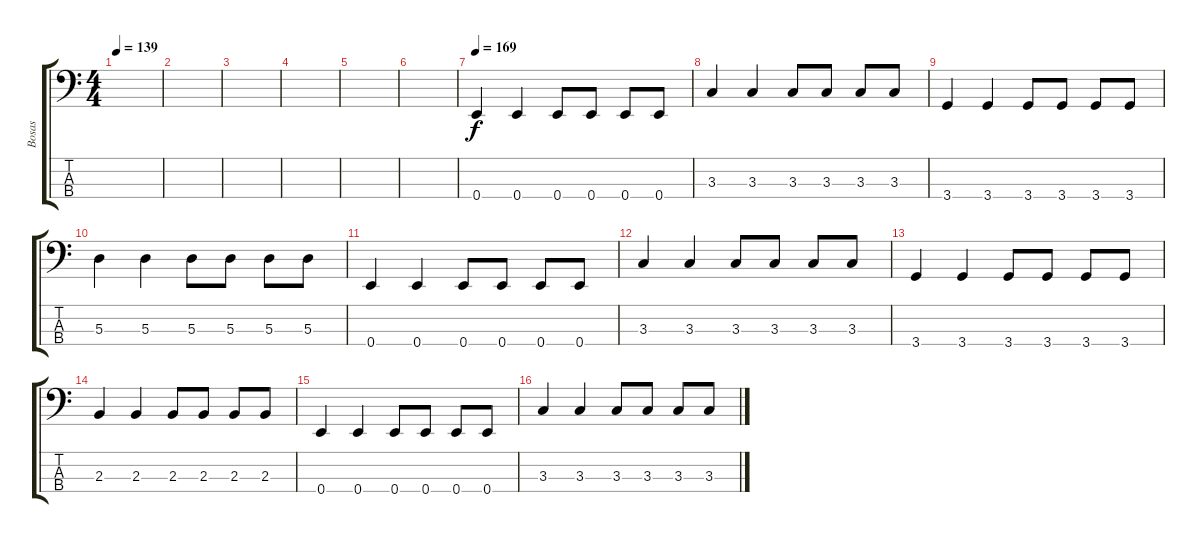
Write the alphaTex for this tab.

\track ("Bosas" "Bosas") {instrument acousticbass}
\staff {score tabs}
\tuning (G2 D2 A1 E1) {hide}
\ts (4 4)
\tempo 139
\clef f4
\ks c
|
|
|
|
|
|
\tempo 169
0.4.4 0.4.4 0.4.8 0.4.8 0.4.8 0.4.8 |
3.3.4 3.3.4 3.3.8 3.3.8 3.3.8 3.3.8 |
3.4.4 3.4.4 3.4.8 3.4.8 3.4.8 3.4.8 |
5.3.4 5.3.4 5.3.8 5.3.8 5.3.8 5.3.8 |
0.4.4 0.4.4 0.4.8 0.4.8 0.4.8 0.4.8 |
3.3.4 3.3.4 3.3.8 3.3.8 3.3.8 3.3.8 |
3.4.4 3.4.4 3.4.8 3.4.8 3.4.8 3.4.8 |
2.3.4 2.3.4 2.3.8 2.3.8 2.3.8 2.3.8 |
0.4.4 0.4.4 0.4.8 0.4.8 0.4.8 0.4.8 |
3.3.4 3.3.4 3.3.8 3.3.8 3.3.8 3.3.8
